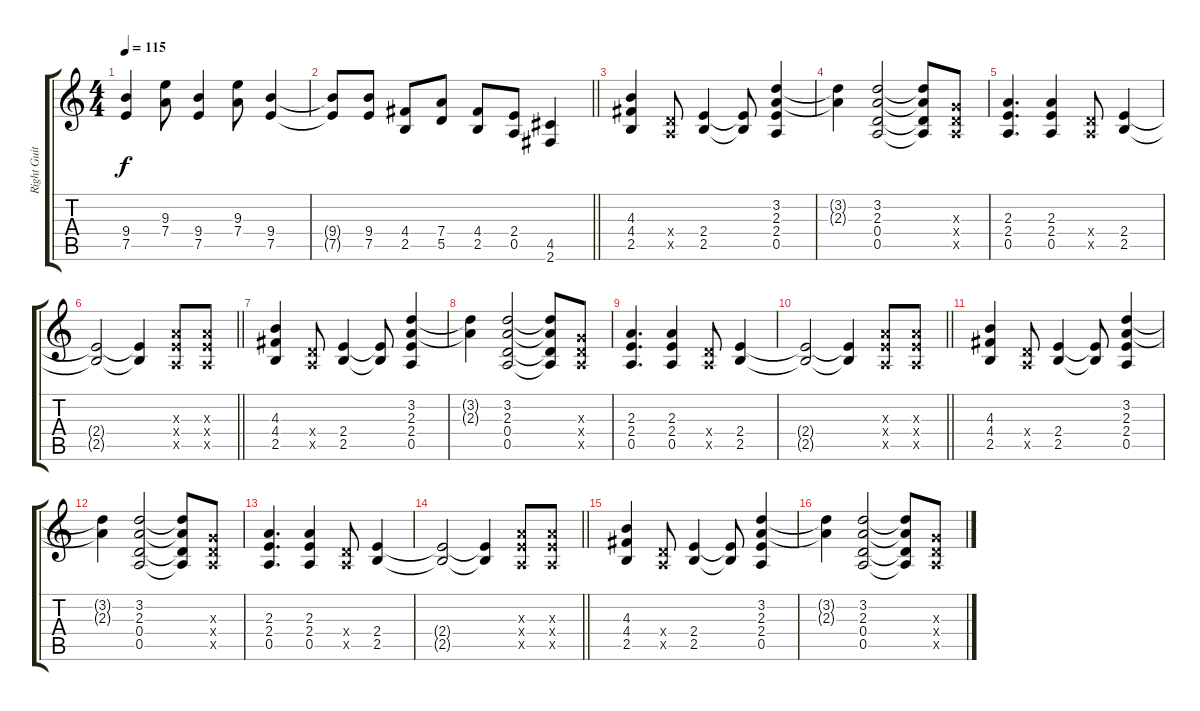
\track ("Right Guitar" "Right Guit") {instrument distortionguitar}
\staff {score tabs}
\tuning (E4 B3 G3 D3 A2 E2) {hide}
\ts (4 4)
\tempo 115
\clef g2
\ks c
(9.4 7.5).4{dy f} (9.3 7.4).8 (9.4 7.5).4 (9.3 7.4).8 (9.4 7.5).4 |
\barLineRight lightlight
(9.4{t} 7.5{t}).8 (9.4 7.5).8 (4.4 2.5).8 (7.4 5.5).8 (4.4 2.5).8 (2.4 0.5).8 (4.5 2.6).4 |
\section ("" "")
(4.3 4.4 2.5).4 (0.4{x} 0.5{x}).8 (2.4 2.5).4 (2.4{t} 2.5{t}).8 (3.2 2.3 2.4 0.5).4 |
(3.2{t} 2.3{t}).4 (3.2 2.3 0.4 0.5).2 (3.2{t} 2.3{t} 0.4{t} 0.5{t}).8 (0.3{x} 0.4{x} 0.5{x}).8 |
(2.3 2.4 0.5).4{d} (2.3 2.4 0.5).4 (0.4{x} 0.5{x}).8 (2.4 2.5).4 |
\barLineRight lightlight
(2.4{t} 2.5{t}).2 (2.4{t} 2.5{t}).4 (2.3{x} 2.4{x} 0.5{x}).8 (2.3{x} 2.4{x} 0.5{x}).8 |
(4.3 4.4 2.5).4 (0.4{x} 0.5{x}).8 (2.4 2.5).4 (2.4{t} 2.5{t}).8 (3.2 2.3 2.4 0.5).4 |
(3.2{t} 2.3{t}).4 (3.2 2.3 0.4 0.5).2 (3.2{t} 2.3{t} 0.4{t} 0.5{t}).8 (0.3{x} 0.4{x} 0.5{x}).8 |
(2.3 2.4 0.5).4{d} (2.3 2.4 0.5).4 (0.4{x} 0.5{x}).8 (2.4 2.5).4 |
\barLineRight lightlight
(2.4{t} 2.5{t}).2 (2.4{t} 2.5{t}).4 (2.3{x} 2.4{x} 0.5{x}).8 (2.3{x} 2.4{x} 0.5{x}).8 |
(4.3 4.4 2.5).4 (0.4{x} 0.5{x}).8 (2.4 2.5).4 (2.4{t} 2.5{t}).8 (3.2 2.3 2.4 0.5).4 |
(3.2{t} 2.3{t}).4 (3.2 2.3 0.4 0.5).2 (3.2{t} 2.3{t} 0.4{t} 0.5{t}).8 (0.3{x} 0.4{x} 0.5{x}).8 |
(2.3 2.4 0.5).4{d} (2.3 2.4 0.5).4 (0.4{x} 0.5{x}).8 (2.4 2.5).4 |
\barLineRight lightlight
(2.4{t} 2.5{t}).2 (2.4{t} 2.5{t}).4 (2.3{x} 2.4{x} 0.5{x}).8 (2.3{x} 2.4{x} 0.5{x}).8 |
(4.3 4.4 2.5).4 (0.4{x} 0.5{x}).8 (2.4 2.5).4 (2.4{t} 2.5{t}).8 (3.2 2.3 2.4 0.5).4 |
(3.2{t} 2.3{t}).4 (3.2 2.3 0.4 0.5).2 (3.2{t} 2.3{t} 0.4{t} 0.5{t}).8 (0.3{x} 0.4{x} 0.5{x}).8
